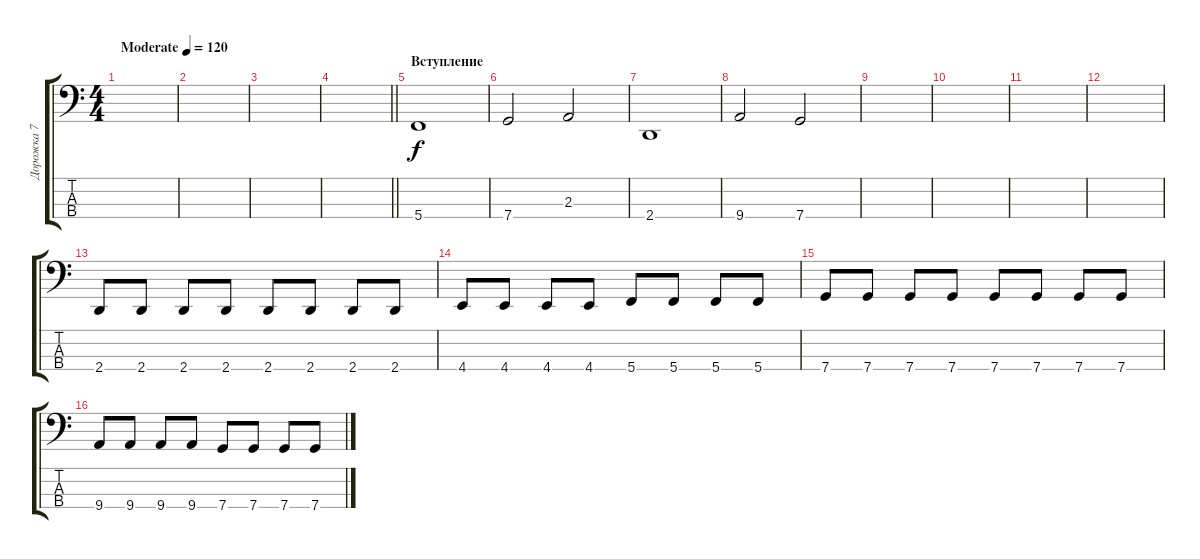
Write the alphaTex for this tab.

\track ("Дорожка 7" "Дорожка 7") {instrument electricbassfinger}
\staff {score tabs}
\tuning (F2 C2 G1 C1) {hide}
\ts (4 4)
\tempo (120 "Moderate")
\clef f4
\ks c
|
|
|
\barLineRight lightlight
|
\section ("" "Вступление")
5.4.1 |
7.4.2 2.3.2 |
2.4.1 |
9.4.2 7.4.2 |
|
|
|
|
2.4.8 2.4.8 2.4.8 2.4.8 2.4.8 2.4.8 2.4.8 2.4.8 |
4.4.8 4.4.8 4.4.8 4.4.8 5.4.8 5.4.8 5.4.8 5.4.8 |
7.4.8 7.4.8 7.4.8 7.4.8 7.4.8 7.4.8 7.4.8 7.4.8 |
9.4.8 9.4.8 9.4.8 9.4.8 7.4.8 7.4.8 7.4.8 7.4.8
